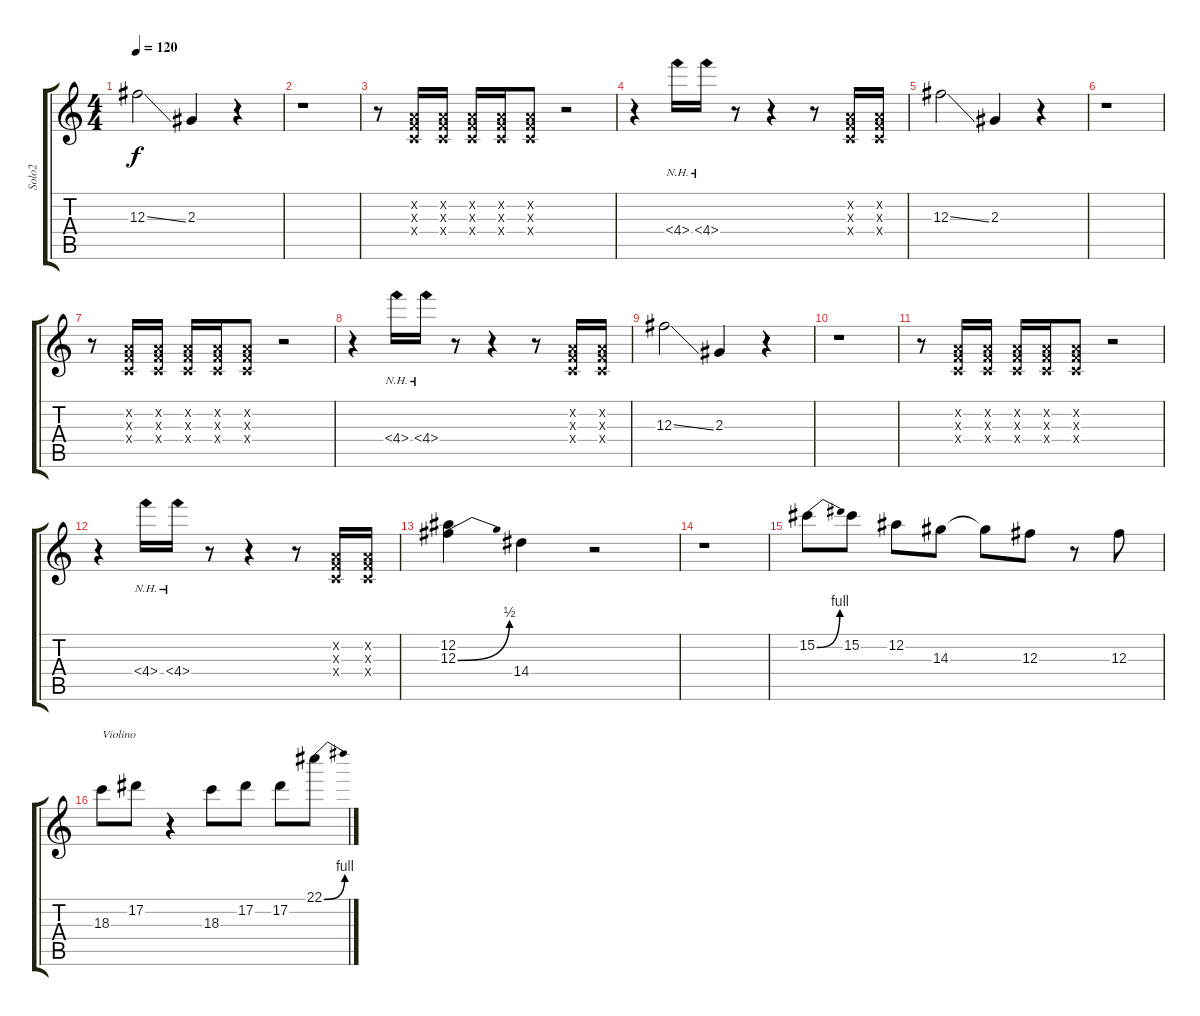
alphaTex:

\track ("Solo2" "Solo2") {instrument overdrivenguitar}
\staff {score tabs}
\tuning (Eb4 Bb3 Gb3 Db3 Ab2 Eb2) {hide}
\ts (4 4)
\tempo 120
\clef g2
\ks c
12.3{ss}.2{dy f} 2.3.4 r.4 |
r.1 |
r.8 (-1.2{x} -1.3{x} -1.4{x}).16 (-1.2{x} -1.3{x} -1.4{x}).16 (-1.2{x} -1.3{x} -1.4{x}).16 (-1.2{x} -1.3{x} -1.4{x}).16 (-1.2{x} -1.3{x} -1.4{x}).8 r.2 |
r.4 4.4{nh}.16 4.4{nh}.16 r.8 r.4 r.8 (-1.2{x} -1.3{x} -1.4{x}).16 (-1.2{x} -1.3{x} -1.4{x}).16 |
12.3{ss}.2 2.3.4 r.4 |
r.1 |
r.8 (-1.2{x} -1.3{x} -1.4{x}).16 (-1.2{x} -1.3{x} -1.4{x}).16 (-1.2{x} -1.3{x} -1.4{x}).16 (-1.2{x} -1.3{x} -1.4{x}).16 (-1.2{x} -1.3{x} -1.4{x}).8 r.2 |
r.4 4.4{nh}.16 4.4{nh}.16 r.8 r.4 r.8 (-1.2{x} -1.3{x} -1.4{x}).16 (-1.2{x} -1.3{x} -1.4{x}).16 |
12.3{ss}.2 2.3.4 r.4 |
r.1 |
r.8 (-1.2{x} -1.3{x} -1.4{x}).16 (-1.2{x} -1.3{x} -1.4{x}).16 (-1.2{x} -1.3{x} -1.4{x}).16 (-1.2{x} -1.3{x} -1.4{x}).16 (-1.2{x} -1.3{x} -1.4{x}).8 r.2 |
r.4 4.4{nh}.16 4.4{nh}.16 r.8 r.4 r.8 (-1.2{x} -1.3{x} -1.4{x}).16 (-1.2{x} -1.3{x} -1.4{x}).16 |
(12.2 12.3{be (bend 0 0 60 2)}).4 14.4.4 r.2 |
r.1 |
15.2{be (bend 0 0 60 4)}.8 15.2.8 12.2.8 14.3.8 14.3{t}.8 12.3.8 r.8 12.3.8 |
18.3.8{txt "Violino" instrument violin} 17.2.8 r.4 18.3.8 17.2.8 17.2.8 22.1{be (bend 0 0 60 4)}.8
